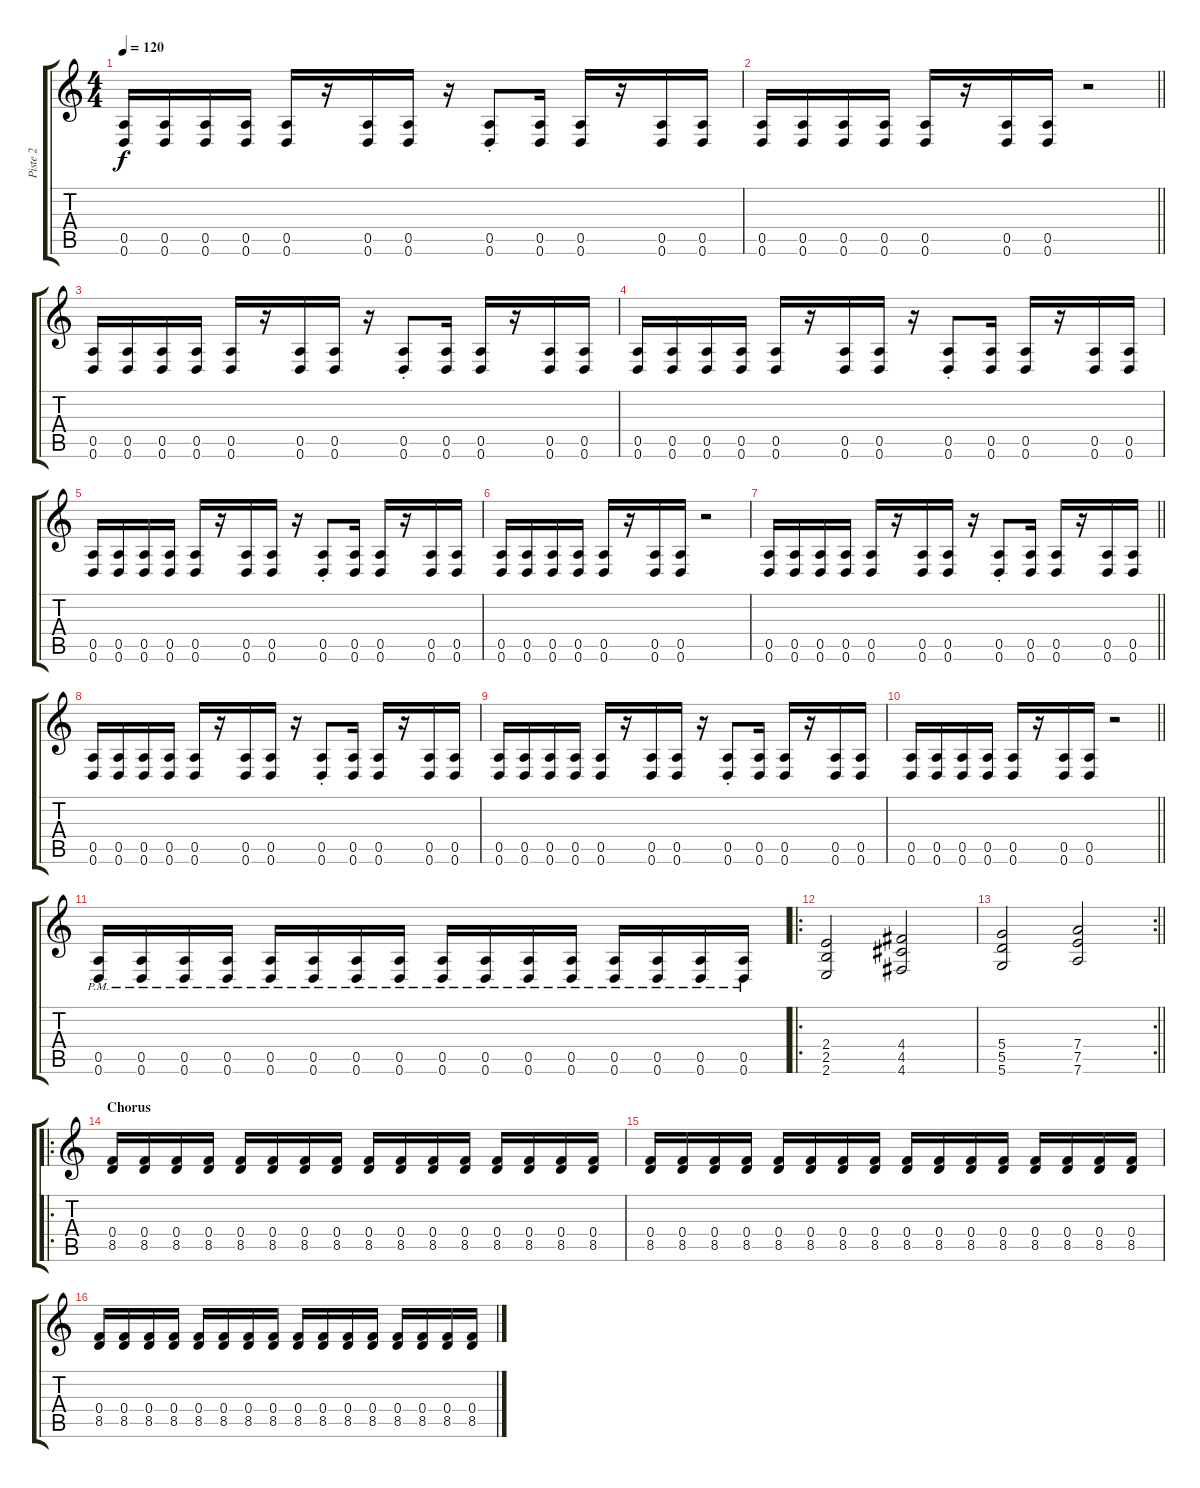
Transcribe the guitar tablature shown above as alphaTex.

\track ("Piste 2" "Piste 2") {instrument distortionguitar}
\staff {score tabs}
\tuning (E4 B3 G3 D3 A2 D2) {hide}
\ts (4 4)
\tempo 120
\clef g2
\ks c
(0.5 0.6).16{dy f} (0.5 0.6).16 (0.5 0.6).16 (0.5 0.6).16 (0.5 0.6).16 r.16 (0.5 0.6).16 (0.5 0.6).16 r.16 (0.5{st} 0.6{st}).8 (0.5 0.6).16 (0.5 0.6).16 r.16 (0.5 0.6).16 (0.5 0.6).16 |
\barLineRight lightlight
(0.5 0.6).16 (0.5 0.6).16 (0.5 0.6).16 (0.5 0.6).16 (0.5 0.6).16 r.16 (0.5 0.6).16 (0.5 0.6).16 r.2 |
(0.5 0.6).16 (0.5 0.6).16 (0.5 0.6).16 (0.5 0.6).16 (0.5 0.6).16 r.16 (0.5 0.6).16 (0.5 0.6).16 r.16 (0.5{st} 0.6{st}).8 (0.5 0.6).16 (0.5 0.6).16 r.16 (0.5 0.6).16 (0.5 0.6).16 |
(0.5 0.6).16 (0.5 0.6).16 (0.5 0.6).16 (0.5 0.6).16 (0.5 0.6).16 r.16 (0.5 0.6).16 (0.5 0.6).16 r.16 (0.5{st} 0.6{st}).8 (0.5 0.6).16 (0.5 0.6).16 r.16 (0.5 0.6).16 (0.5 0.6).16 |
(0.5 0.6).16 (0.5 0.6).16 (0.5 0.6).16 (0.5 0.6).16 (0.5 0.6).16 r.16 (0.5 0.6).16 (0.5 0.6).16 r.16 (0.5{st} 0.6{st}).8 (0.5 0.6).16 (0.5 0.6).16 r.16 (0.5 0.6).16 (0.5 0.6).16 |
(0.5 0.6).16 (0.5 0.6).16 (0.5 0.6).16 (0.5 0.6).16 (0.5 0.6).16 r.16 (0.5 0.6).16 (0.5 0.6).16 r.2 |
\barLineRight lightlight
(0.5 0.6).16 (0.5 0.6).16 (0.5 0.6).16 (0.5 0.6).16 (0.5 0.6).16 r.16 (0.5 0.6).16 (0.5 0.6).16 r.16 (0.5{st} 0.6{st}).8 (0.5 0.6).16 (0.5 0.6).16 r.16 (0.5 0.6).16 (0.5 0.6).16 |
(0.5 0.6).16 (0.5 0.6).16 (0.5 0.6).16 (0.5 0.6).16 (0.5 0.6).16 r.16 (0.5 0.6).16 (0.5 0.6).16 r.16 (0.5{st} 0.6{st}).8 (0.5 0.6).16 (0.5 0.6).16 r.16 (0.5 0.6).16 (0.5 0.6).16 |
(0.5 0.6).16 (0.5 0.6).16 (0.5 0.6).16 (0.5 0.6).16 (0.5 0.6).16 r.16 (0.5 0.6).16 (0.5 0.6).16 r.16 (0.5{st} 0.6{st}).8 (0.5 0.6).16 (0.5 0.6).16 r.16 (0.5 0.6).16 (0.5 0.6).16 |
\barLineRight lightlight
(0.5 0.6).16 (0.5 0.6).16 (0.5 0.6).16 (0.5 0.6).16 (0.5 0.6).16 r.16 (0.5 0.6).16 (0.5 0.6).16 r.2 |
(0.5{pm} 0.6{pm}).16 (0.5{pm} 0.6{pm}).16 (0.5{pm} 0.6{pm}).16 (0.5{pm} 0.6{pm}).16 (0.5{pm} 0.6{pm}).16 (0.5{pm} 0.6{pm}).16 (0.5{pm} 0.6{pm}).16 (0.5{pm} 0.6{pm}).16 (0.5{pm} 0.6{pm}).16 (0.5{pm} 0.6{pm}).16 (0.5{pm} 0.6{pm}).16 (0.5{pm} 0.6{pm}).16 (0.5{pm} 0.6{pm}).16 (0.5{pm} 0.6{pm}).16 (0.5{pm} 0.6{pm}).16 (0.5{pm} 0.6{pm}).16 |
\ro
(2.4 2.5 2.6).2{volume 11} (4.4 4.5 4.6).2 |
\rc 2
\barLineRight lightlight
(5.4 5.5 5.6).2 (7.4 7.5 7.6).2 |
\ro
\section ("" "Chorus")
(0.4 8.5).16 (0.4 8.5).16 (0.4 8.5).16 (0.4 8.5).16 (0.4 8.5).16 (0.4 8.5).16 (0.4 8.5).16 (0.4 8.5).16 (0.4 8.5).16 (0.4 8.5).16 (0.4 8.5).16 (0.4 8.5).16 (0.4 8.5).16 (0.4 8.5).16 (0.4 8.5).16 (0.4 8.5).16 |
(0.4 8.5).16 (0.4 8.5).16 (0.4 8.5).16 (0.4 8.5).16 (0.4 8.5).16 (0.4 8.5).16 (0.4 8.5).16 (0.4 8.5).16 (0.4 8.5).16 (0.4 8.5).16 (0.4 8.5).16 (0.4 8.5).16 (0.4 8.5).16 (0.4 8.5).16 (0.4 8.5).16 (0.4 8.5).16 |
(0.4 8.5).16 (0.4 8.5).16 (0.4 8.5).16 (0.4 8.5).16 (0.4 8.5).16 (0.4 8.5).16 (0.4 8.5).16 (0.4 8.5).16 (0.4 8.5).16 (0.4 8.5).16 (0.4 8.5).16 (0.4 8.5).16 (0.4 8.5).16 (0.4 8.5).16 (0.4 8.5).16 (0.4 8.5).16
